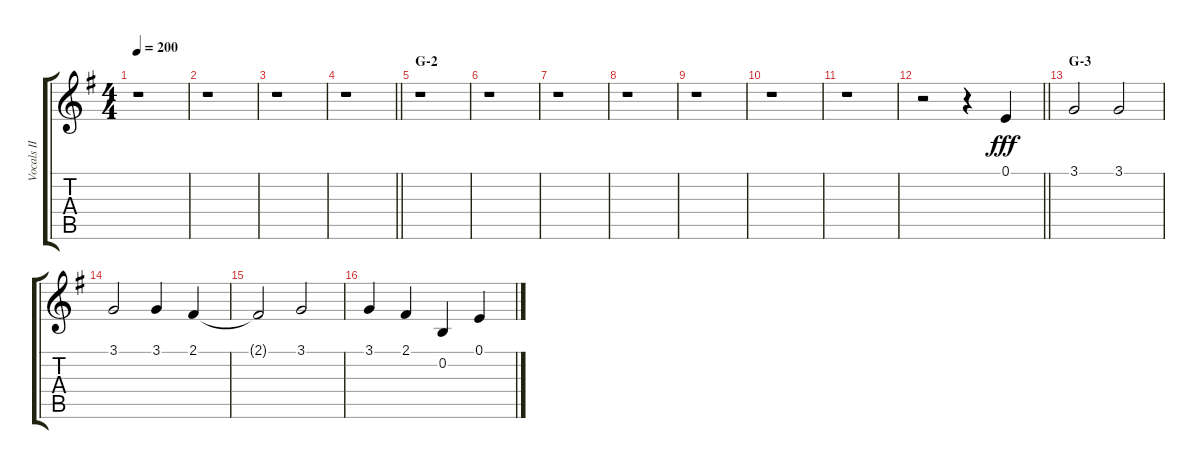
\track ("Vocals II" "Vocals II") {instrument voiceoohs}
\staff {score tabs}
\tuning (E4 B3 G3 D3 A2 E2) {hide}
\ts (4 4)
\tempo 200
\clef g2
\ks g
r.1{dy fff} |
r.1 |
r.1 |
\barLineRight lightlight
r.1 |
\section ("" "G-2")
r.1 |
r.1 |
r.1 |
r.1 |
r.1 |
r.1 |
r.1 |
\barLineRight lightlight
r.2 r.4 0.1.4 |
\section ("" "G-3")
3.1.2 3.1.2 |
3.1.2 3.1.4 2.1.4 |
2.1{t}.2 3.1.2 |
3.1.4 2.1.4 0.2.4 0.1.4
